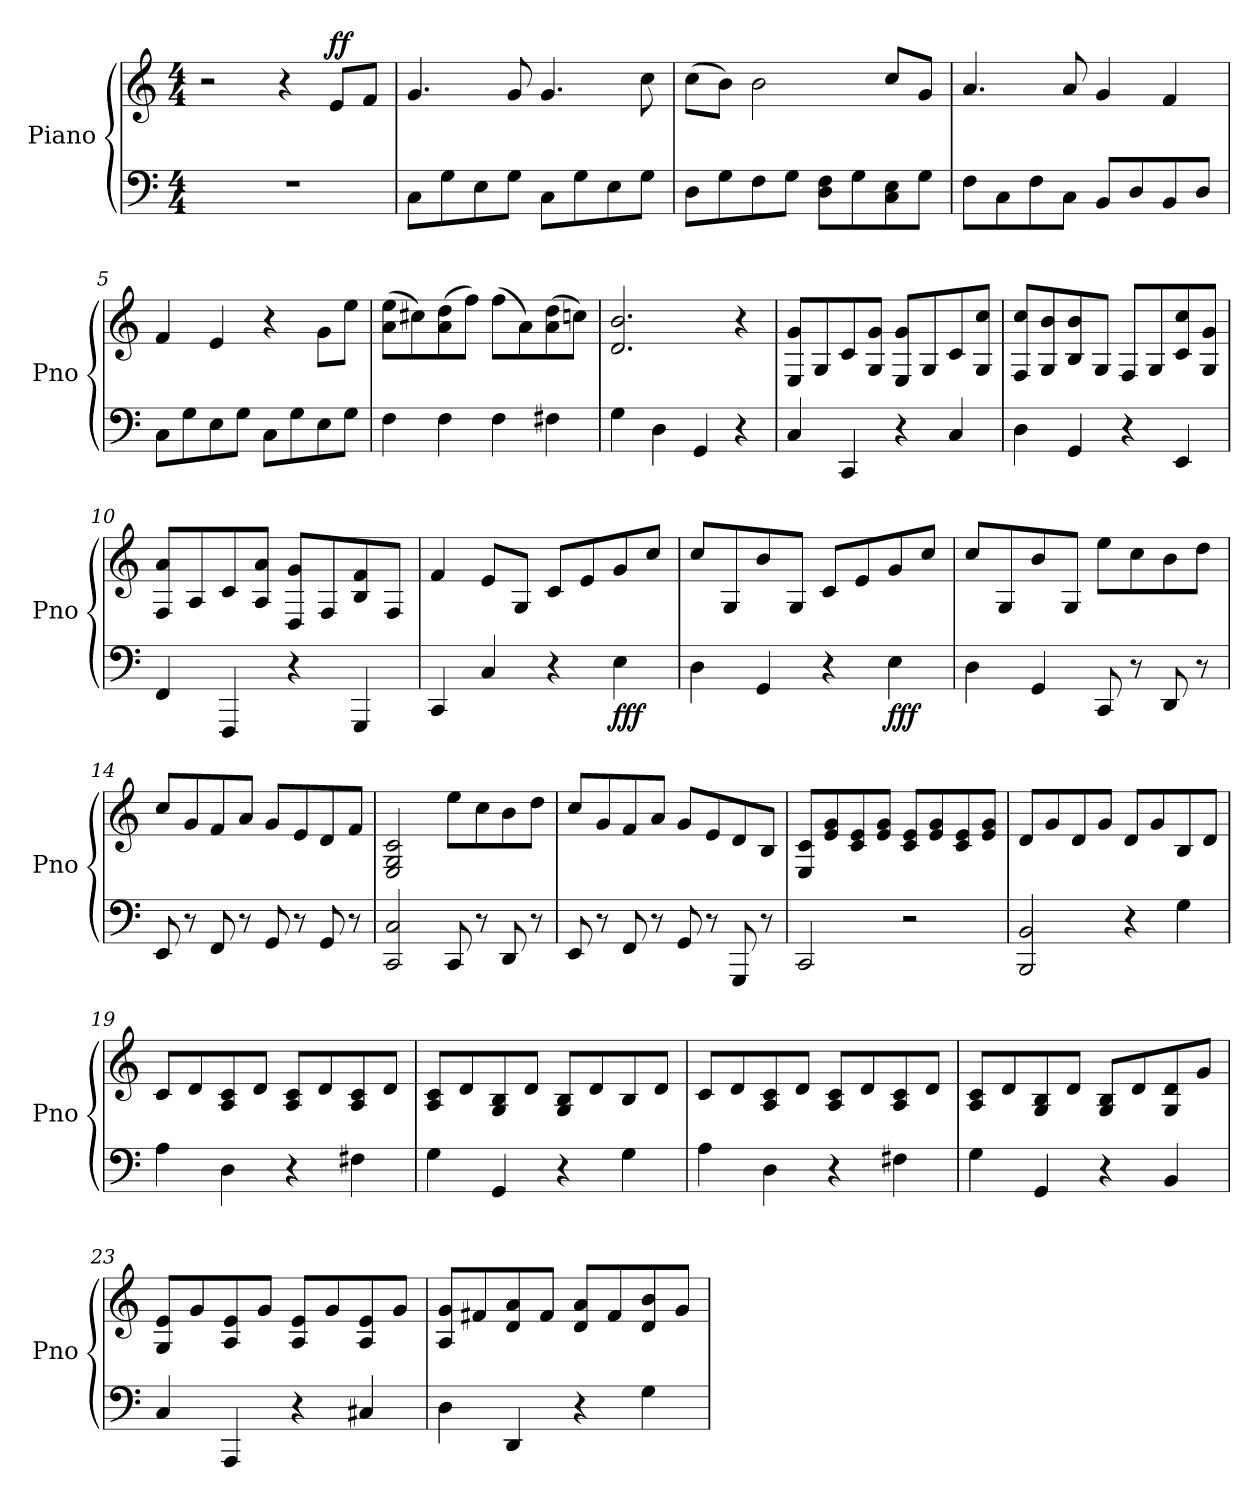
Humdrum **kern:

**kern	**kern	**dynam
*part1	*part1	*part1
*staff2	*staff1	*staff1/2
*I"Piano	*	*
*I'Pno	*	*
*clefF4	*clefG2	*
*k[]	*k[]	*
*M4/4	*M4/4	*
*MM85	*MM85	*
=1	=1	=1
1r	2r	.
.	4r	.
!	!	!LO:DY:a
.	8e/L	ff
.	8f/J	.
=2	=2	=2
8C\L	4.g/	.
8G\	.	.
8E\	.	.
8G\J	8g/	.
8C\L	4.g/	.
8G\	.	.
8E\	.	.
8G\J	8cc\	.
=3	=3	=3
8D\L	(>8cc\L	.
8G\	8b\J)	.
8F\	2b\	.
8G\J	.	.
8D\ 8F\L	.	.
8G\	.	.
8C\ 8E\	8cc/L	.
8G\J	8g/J	.
=4	=4	=4
8F\L	4.a/	.
8C\	.	.
8F\	.	.
8C\J	8a/	.
8BB/L	4g/	.
8D/	.	.
8BB/	4f/	.
8D/J	.	.
=5	=5	=5
8C\L	4f/	.
8G\	.	.
8E\	4e/	.
8G\J	.	.
8C\L	4r	.
8G\	.	.
8E\	8g\L	.
8G\J	8ee\J	.
=6	=6	=6
4F\	(>8a\ 8ee\L	.
.	8cc#X\)	.
4F\	(>8a\ 8dd\	.
.	8ff\J)	.
4F\	(>8ff\L	.
.	8a\)	.
4F#X\	(>8a\ 8dd\	.
.	8ccn\J)	.
=7	=7	=7
4G\	2.d/ 2.b/	.
4D\	.	.
4GG/	.	.
4r	4r	.
!!LO:LB:g=z
=8	=8	=8
4C/	8E/ 8g/L	.
.	8G/	.
4CC/	8c/	.
.	8G/ 8g/J	.
4r	8E/ 8g/L	.
.	8G/	.
4C/	8c/	.
.	8G/ 8cc/J	.
=9	=9	=9
4D\	8F/ 8cc/L	.
.	8G/ 8b/	.
4GG/	8B/ 8b/	.
.	8G/J	.
4r	8F/L	.
.	8G/	.
4EE/	8c/ 8cc/	.
.	8G/ 8g/J	.
=10	=10	=10
4FF/	8F/ 8a/L	.
.	8A/	.
4FFF/	8c/	.
.	8A/ 8a/J	.
4r	8D/ 8g/L	.
.	8F/	.
4GGG/	8B/ 8f/	.
.	8F/J	.
=11	=11	=11
4CC/	4f/	.
4C/	8e/L	.
.	8G/J	.
4r	8c/L	.
.	8e/	.
!	!	!LO:DY:b=2
4E\	8g/	fff
.	8cc/J	.
=12	=12	=12
4D\	8cc/L	.
.	8G/	.
4GG/	8b/	.
.	8G/J	.
4r	8c/L	.
.	8e/	.
!	!	!LO:DY:b=2
4E\	8g/	fff
.	8cc/J	.
!!LO:LB:g=z
=13	=13	=13
4D\	8cc/L	.
.	8G/	.
4GG/	8b/	.
.	8G/J	.
8CC/	8ee\L	.
8r	8cc\	.
8DD/	8b\	.
8r	8dd\J	.
=14	=14	=14
8EE/	8cc/L	.
8r	8g/	.
8FF/	8f/	.
8r	8a/J	.
8GG/	8g/L	.
8r	8e/	.
8GG/	8d/	.
8r	8f/J	.
=15	=15	=15
2CC/ 2C/	2E/ 2G/ 2c/	.
8CC/	8ee\L	.
8r	8cc\	.
8DD/	8b\	.
8r	8dd\J	.
=16	=16	=16
8EE/	8cc/L	.
8r	8g/	.
8FF/	8f/	.
8r	8a/J	.
8GG/	8g/L	.
8r	8e/	.
8GGG/	8d/	.
8r	8B/J	.
=17	=17	=17
2CC/	8E/ 8c/L	.
.	8e/ 8g/	.
.	8c/ 8e/	.
.	8e/ 8g/J	.
2r	8c/ 8e/L	.
.	8e/ 8g/	.
.	8c/ 8e/	.
.	8e/ 8g/J	.
=18	=18	=18
2BBB/ 2BB/	8d/L	.
.	8g/	.
.	8d/	.
.	8g/J	.
4r	8d/L	.
.	8g/	.
4G\	8B/	.
.	8d/J	.
!!LO:LB:g=z
=19	=19	=19
4A\	8c/L	.
.	8d/	.
4D\	8A/ 8c/	.
.	8d/J	.
4r	8A/ 8c/L	.
.	8d/	.
4F#X\	8A/ 8c/	.
.	8d/J	.
=20	=20	=20
4G\	8A/ 8c/L	.
.	8d/	.
4GG/	8G/ 8B/	.
.	8d/J	.
4r	8G/ 8B/L	.
.	8d/	.
4G\	8B/	.
.	8d/J	.
=21	=21	=21
4A\	8c/L	.
.	8d/	.
4D\	8A/ 8c/	.
.	8d/J	.
4r	8A/ 8c/L	.
.	8d/	.
4F#X\	8A/ 8c/	.
.	8d/J	.
=22	=22	=22
4G\	8A/ 8c/L	.
.	8d/	.
4GG/	8G/ 8B/	.
.	8d/J	.
4r	8G/ 8B/L	.
.	8d/	.
4BB/	8G/ 8d/	.
.	8g/J	.
=23	=23	=23
4C/	8G/ 8e/L	.
.	8g/	.
4AAA/	8A/ 8e/	.
.	8g/J	.
4r	8A/ 8e/L	.
.	8g/	.
4C#X/	8A/ 8e/	.
.	8g/J	.
!!LO:LB:g=z
=24	=24	=24
4D\	8A/ 8g/L	.
.	8f#X/	.
4DD/	8d/ 8a/	.
.	8f#/J	.
4r	8d/ 8a/L	.
.	8f#/	.
4G\	8d/ 8b/	.
.	8g/J	.
=	=	=
*-	*-	*-
